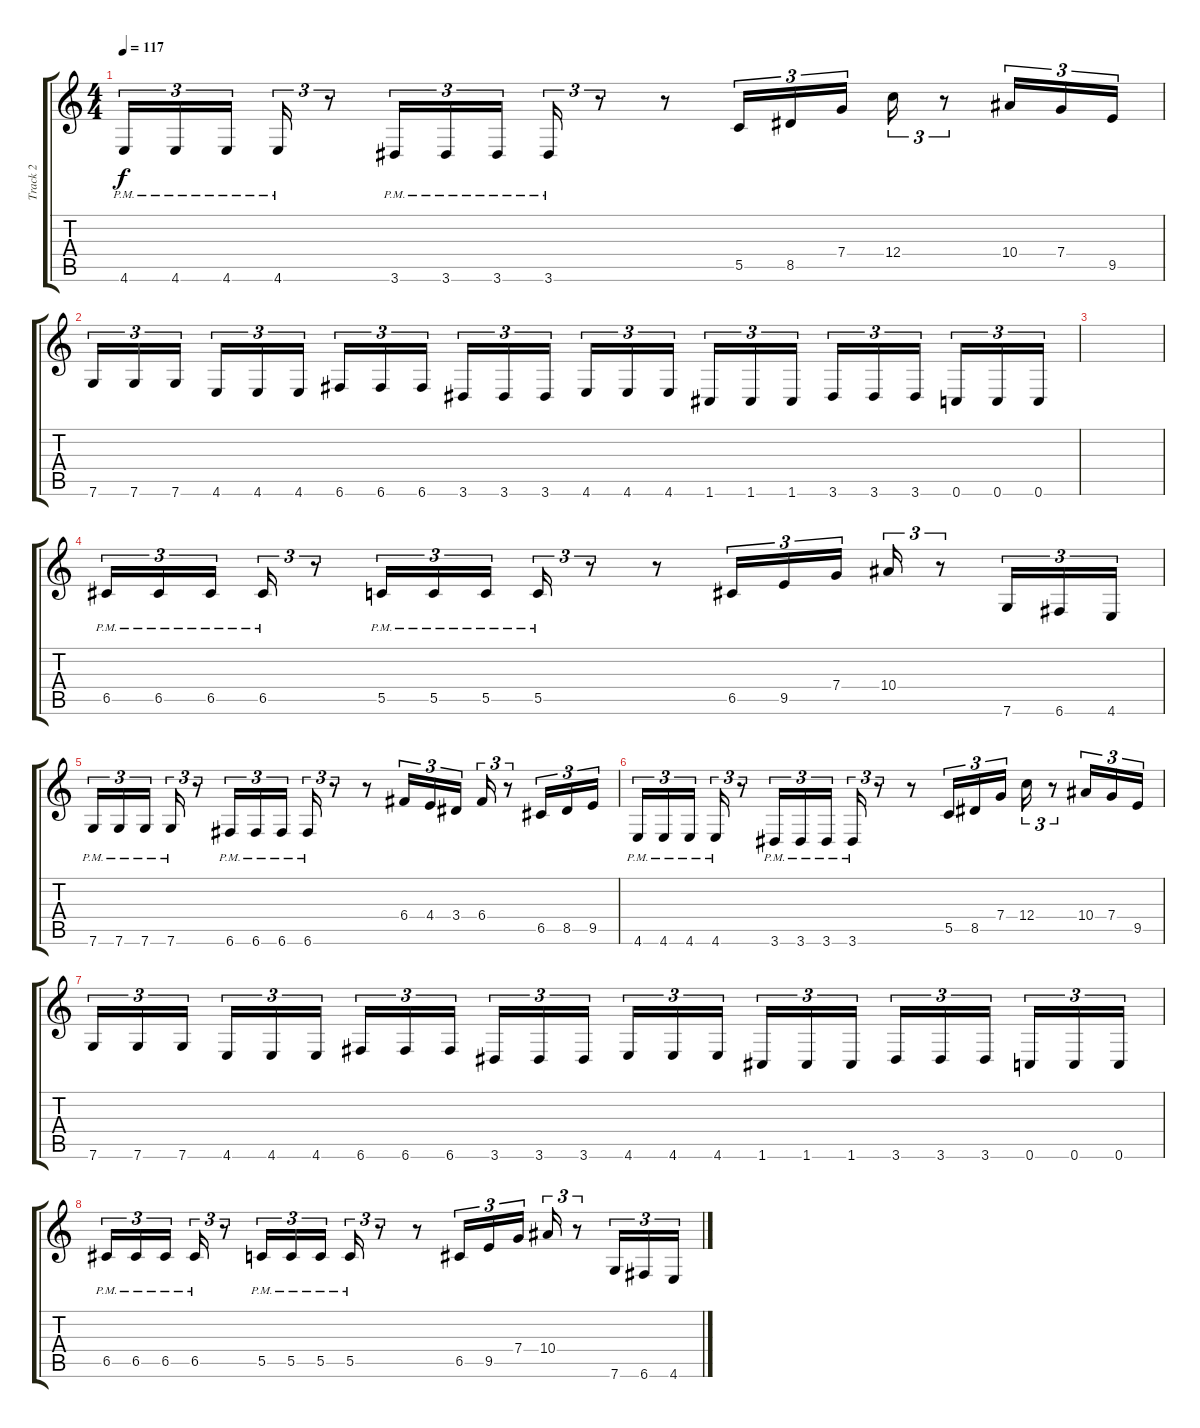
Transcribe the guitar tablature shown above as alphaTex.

\track ("Track 2" "Track 2") {instrument overdrivenguitar}
\staff {score tabs}
\tuning (D4 A3 F3 C3 G2 C2) {hide}
\ts (4 4)
\tempo 117
\clef g2
\ks c
4.6{pm}.16{tu (3 2) dy f} 4.6{pm}.16{tu (3 2)} 4.6{pm}.16{tu (3 2) beam splitsecondary} 4.6{pm}.16{tu (3 2)} r.8{tu (3 2)} 3.6{pm}.16{tu (3 2)} 3.6{pm}.16{tu (3 2)} 3.6{pm}.16{tu (3 2) beam splitsecondary} 3.6{pm}.16{tu (3 2)} r.8{tu (3 2)} r.8 5.5.16{tu (3 2)} 8.5.16{tu (3 2)} 7.4.16{tu (3 2)} 12.4.16{tu (3 2)} r.8{tu (3 2)} 10.4.16{tu (3 2)} 7.4.16{tu (3 2)} 9.5.16{tu (3 2)} |
7.6.16{tu (3 2)} 7.6.16{tu (3 2)} 7.6.16{tu (3 2) beam splitsecondary} 4.6.16{tu (3 2)} 4.6.16{tu (3 2)} 4.6.16{tu (3 2)} 6.6.16{tu (3 2)} 6.6.16{tu (3 2)} 6.6.16{tu (3 2) beam splitsecondary} 3.6.16{tu (3 2)} 3.6.16{tu (3 2)} 3.6.16{tu (3 2)} 4.6.16{tu (3 2)} 4.6.16{tu (3 2)} 4.6.16{tu (3 2) beam splitsecondary} 1.6.16{tu (3 2)} 1.6.16{tu (3 2)} 1.6.16{tu (3 2)} 3.6.16{tu (3 2)} 3.6.16{tu (3 2)} 3.6.16{tu (3 2) beam splitsecondary} 0.6.16{tu (3 2)} 0.6.16{tu (3 2)} 0.6.16{tu (3 2)} |
|
6.5{pm}.16{tu (3 2)} 6.5{pm}.16{tu (3 2)} 6.5{pm}.16{tu (3 2) beam splitsecondary} 6.5{pm}.16{tu (3 2)} r.8{tu (3 2)} 5.5{pm}.16{tu (3 2)} 5.5{pm}.16{tu (3 2)} 5.5{pm}.16{tu (3 2) beam splitsecondary} 5.5{pm}.16{tu (3 2)} r.8{tu (3 2)} r.8 6.5.16{tu (3 2)} 9.5.16{tu (3 2)} 7.4.16{tu (3 2)} 10.4.16{tu (3 2)} r.8{tu (3 2)} 7.6.16{tu (3 2)} 6.6.16{tu (3 2)} 4.6.16{tu (3 2)} |
7.6{pm}.16{tu (3 2)} 7.6{pm}.16{tu (3 2)} 7.6{pm}.16{tu (3 2) beam splitsecondary} 7.6{pm}.16{tu (3 2)} r.8{tu (3 2)} 6.6{pm}.16{tu (3 2)} 6.6{pm}.16{tu (3 2)} 6.6{pm}.16{tu (3 2) beam splitsecondary} 6.6{pm}.16{tu (3 2)} r.8{tu (3 2)} r.8 6.4.16{tu (3 2)} 4.4.16{tu (3 2)} 3.4.16{tu (3 2)} 6.4.16{tu (3 2)} r.8{tu (3 2)} 6.5.16{tu (3 2)} 8.5.16{tu (3 2)} 9.5.16{tu (3 2)} |
4.6{pm}.16{tu (3 2)} 4.6{pm}.16{tu (3 2)} 4.6{pm}.16{tu (3 2) beam splitsecondary} 4.6{pm}.16{tu (3 2)} r.8{tu (3 2)} 3.6{pm}.16{tu (3 2)} 3.6{pm}.16{tu (3 2)} 3.6{pm}.16{tu (3 2) beam splitsecondary} 3.6{pm}.16{tu (3 2)} r.8{tu (3 2)} r.8 5.5.16{tu (3 2)} 8.5.16{tu (3 2)} 7.4.16{tu (3 2)} 12.4.16{tu (3 2)} r.8{tu (3 2)} 10.4.16{tu (3 2)} 7.4.16{tu (3 2)} 9.5.16{tu (3 2)} |
7.6.16{tu (3 2)} 7.6.16{tu (3 2)} 7.6.16{tu (3 2) beam splitsecondary} 4.6.16{tu (3 2)} 4.6.16{tu (3 2)} 4.6.16{tu (3 2)} 6.6.16{tu (3 2)} 6.6.16{tu (3 2)} 6.6.16{tu (3 2) beam splitsecondary} 3.6.16{tu (3 2)} 3.6.16{tu (3 2)} 3.6.16{tu (3 2)} 4.6.16{tu (3 2)} 4.6.16{tu (3 2)} 4.6.16{tu (3 2) beam splitsecondary} 1.6.16{tu (3 2)} 1.6.16{tu (3 2)} 1.6.16{tu (3 2)} 3.6.16{tu (3 2)} 3.6.16{tu (3 2)} 3.6.16{tu (3 2) beam splitsecondary} 0.6.16{tu (3 2)} 0.6.16{tu (3 2)} 0.6.16{tu (3 2)} |
6.5{pm}.16{tu (3 2) volume 7} 6.5{pm}.16{tu (3 2)} 6.5{pm}.16{tu (3 2) beam splitsecondary} 6.5{pm}.16{tu (3 2)} r.8{tu (3 2)} 5.5{pm}.16{tu (3 2)} 5.5{pm}.16{tu (3 2)} 5.5{pm}.16{tu (3 2) beam splitsecondary} 5.5{pm}.16{tu (3 2)} r.8{tu (3 2)} r.8 6.5.16{tu (3 2)} 9.5.16{tu (3 2)} 7.4.16{tu (3 2)} 10.4.16{tu (3 2)} r.8{tu (3 2)} 7.6.16{tu (3 2)} 6.6.16{tu (3 2)} 4.6.16{tu (3 2)}
